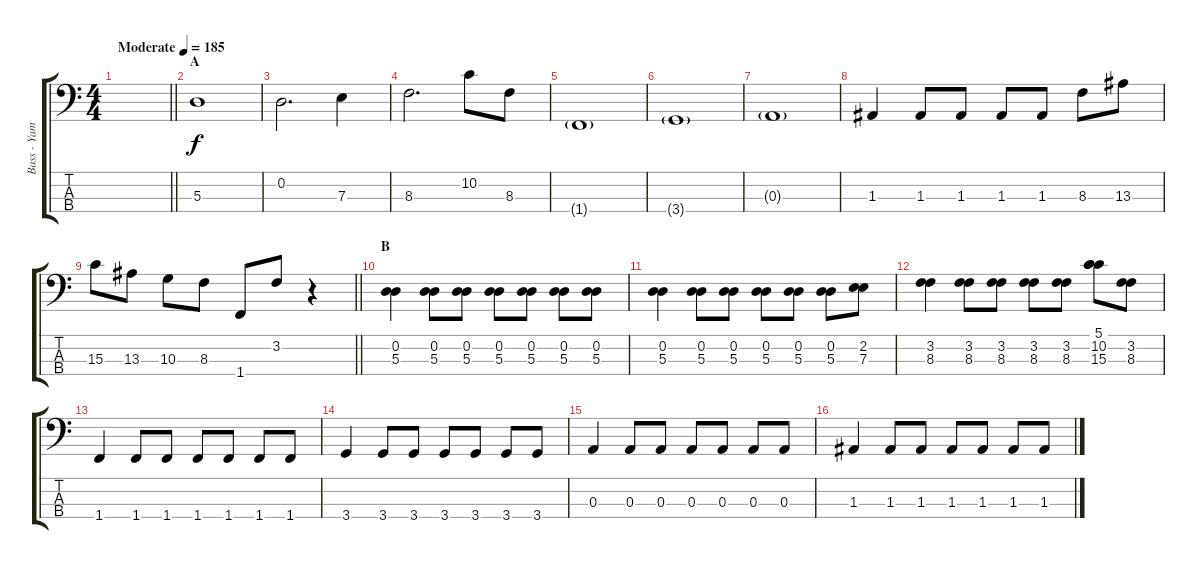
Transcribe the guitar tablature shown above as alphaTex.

\track ("Bass - Yamada" "Bass - Yam") {instrument electricbasspick}
\staff {score tabs}
\tuning (G2 D2 A1 E1) {hide}
\ts (4 4)
\tempo (185 "Moderate")
\clef f4
\barLineRight lightlight
\ks c
|
\section ("" "A")
5.3.1 |
0.2.2{d} 7.3.4 |
8.3.2{d} 10.2.8 8.3.8 |
1.4{g}.1 |
3.4{g}.1 |
0.3{g}.1 |
1.3.4 1.3.8 1.3.8 1.3.8 1.3.8 8.3.8 13.3.8 |
\barLineRight lightlight
15.3.8 13.3.8 10.3.8 8.3.8 1.4.8 3.2.8 r.4 |
\section ("" "B")
(0.2 5.3).4 (0.2 5.3).8 (0.2 5.3).8 (0.2 5.3).8 (0.2 5.3).8 (0.2 5.3).8 (0.2 5.3).8 |
(0.2 5.3).4 (0.2 5.3).8 (0.2 5.3).8 (0.2 5.3).8 (0.2 5.3).8 (0.2 5.3).8 (2.2 7.3).8 |
(3.2 8.3).4 (3.2 8.3).8 (3.2 8.3).8 (3.2 8.3).8 (3.2 8.3).8 (5.1 10.2 15.3).8 (3.2 8.3).8 |
1.4.4 1.4.8 1.4.8 1.4.8 1.4.8 1.4.8 1.4.8 |
3.4.4 3.4.8 3.4.8 3.4.8 3.4.8 3.4.8 3.4.8 |
0.3.4 0.3.8 0.3.8 0.3.8 0.3.8 0.3.8 0.3.8 |
1.3.4 1.3.8 1.3.8 1.3.8 1.3.8 1.3.8 1.3.8
